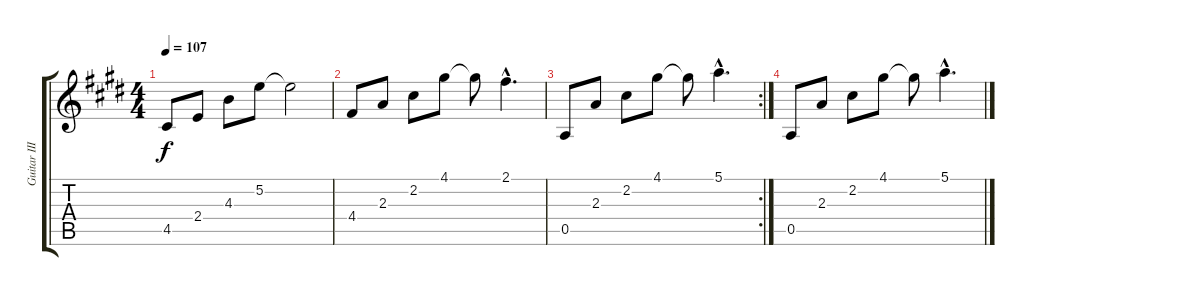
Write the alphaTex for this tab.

\track ("Guitar III" "Guitar III") {instrument acousticguitarsteel}
\staff {score tabs}
\tuning (E4 B3 G3 D3 A2 E2) {hide}
\ts (4 4)
\tempo 107
\clef g2
\ks c#minor
4.5.8{dy f} 2.4.8 4.3.8 5.2.8 5.2{t}.2 |
4.4.8 2.3.8 2.2.8 4.1.8 4.1{t}.8 2.1{hac}.4{d} |
\rc 2
0.5.8 2.3.8 2.2.8 4.1.8 4.1{t}.8 5.1{hac}.4{d} |
0.5.8 2.3.8 2.2.8 4.1.8 4.1{t}.8 5.1{hac}.4{d}
